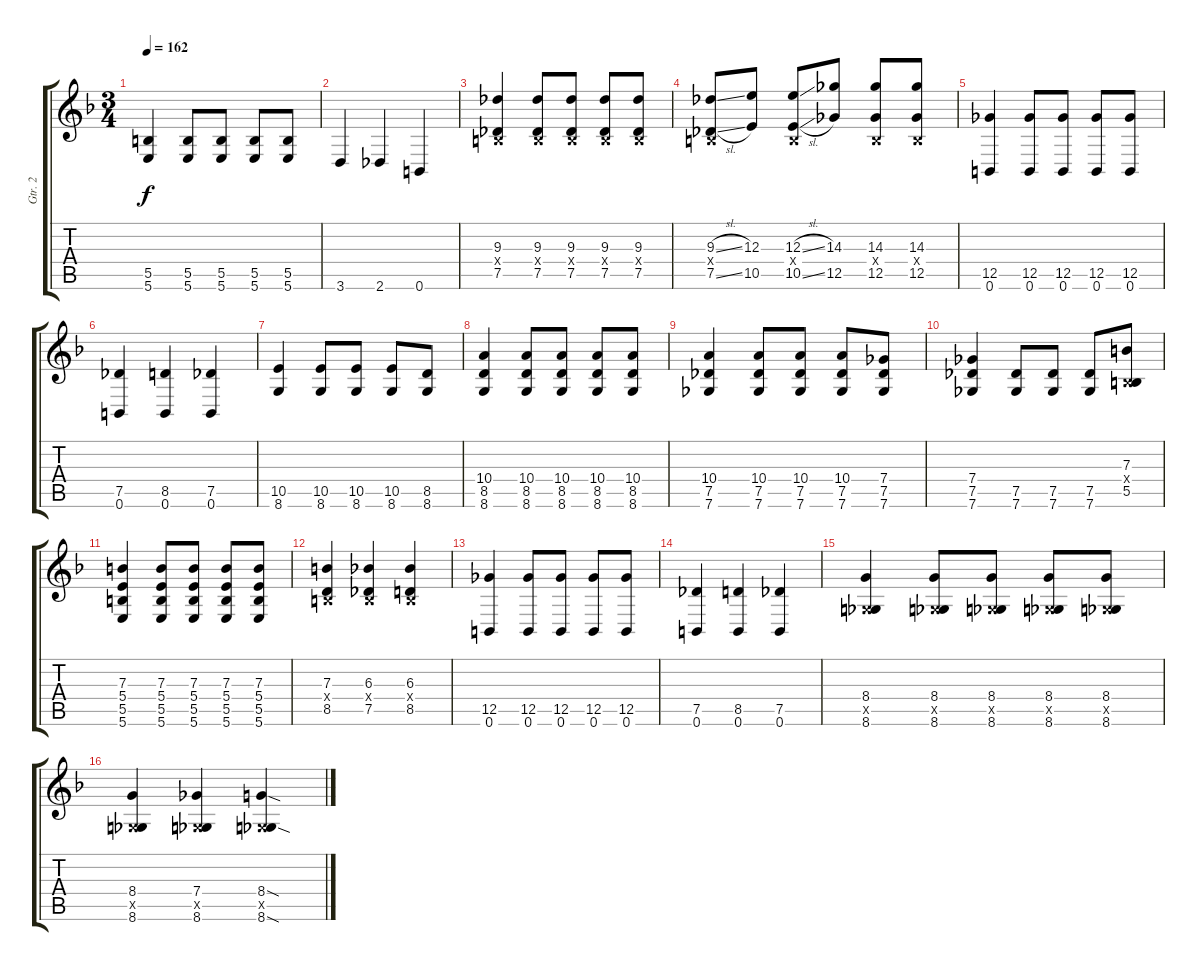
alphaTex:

\track ("Gtr. 2" "Gtr. 2") {instrument distortionguitar}
\staff {score tabs}
\tuning (Db4 Ab3 E3 B2 Gb2 B1) {hide}
\ts (3 4)
\tempo 162
\clef g2
\ks dminor
(5.5 5.6).4{dy f} (5.5 5.6).8 (5.5 5.6).8 (5.5 5.6).8 (5.5 5.6).8 |
3.6.4 2.6.4 0.6.4 |
(9.3 0.4{x} 7.5).4 (9.3 0.4{x} 7.5).8 (9.3 0.4{x} 7.5).8 (9.3 0.4{x} 7.5).8 (9.3 0.4{x} 7.5).8 |
(9.3{sl} 0.4{x} 7.5{sl}).8 (12.3 10.5).8 (12.3{sl} 0.4{x} 10.5{sl}).8 (14.3 12.5).8 (14.3 0.4{x} 12.5).8 (14.3 0.4{x} 12.5).8 |
(12.5 0.6).4 (12.5 0.6).8 (12.5 0.6).8 (12.5 0.6).8 (12.5 0.6).8 |
(7.5 0.6).4 (8.5 0.6).4 (7.5 0.6).4 |
(10.5 8.6).4 (10.5 8.6).8 (10.5 8.6).8 (10.5 8.6).8 (8.5 8.6).8 |
(10.4 8.5 8.6).4 (10.4 8.5 8.6).8 (10.4 8.5 8.6).8 (10.4 8.5 8.6).8 (10.4 8.5 8.6).8 |
(10.4 7.5 7.6).4 (10.4 7.5 7.6).8 (10.4 7.5 7.6).8 (10.4 7.5 7.6).8 (7.4 7.5 7.6).8 |
(7.4 7.5 7.6).4 (7.5 7.6).8 (7.5 7.6).8 (7.5 7.6).8 (7.3 0.4{x} 5.5).8 |
(7.3 5.4 5.5 5.6).4 (7.3 5.4 5.5 5.6).8 (7.3 5.4 5.5 5.6).8 (7.3 5.4 5.5 5.6).8 (7.3 5.4 5.5 5.6).8 |
(7.3 0.4{x} 8.5).4 (6.3 0.4{x} 7.5).4 (6.3 0.4{x} 8.5).4 |
(12.5 0.6).4 (12.5 0.6).8 (12.5 0.6).8 (12.5 0.6).8 (12.5 0.6).8 |
(7.5 0.6).4 (8.5 0.6).4 (7.5 0.6).4 |
(8.4 0.5{x} 8.6).4 (8.4 0.5{x} 8.6).8 (8.4 0.5{x} 8.6).8 (8.4 0.5{x} 8.6).8 (8.4 0.5{x} 8.6).8 |
(8.4 0.5{x} 8.6).4 (7.4 0.5{x} 8.6).4 (8.4{sod} 0.5{x} 8.6{sod}).4
